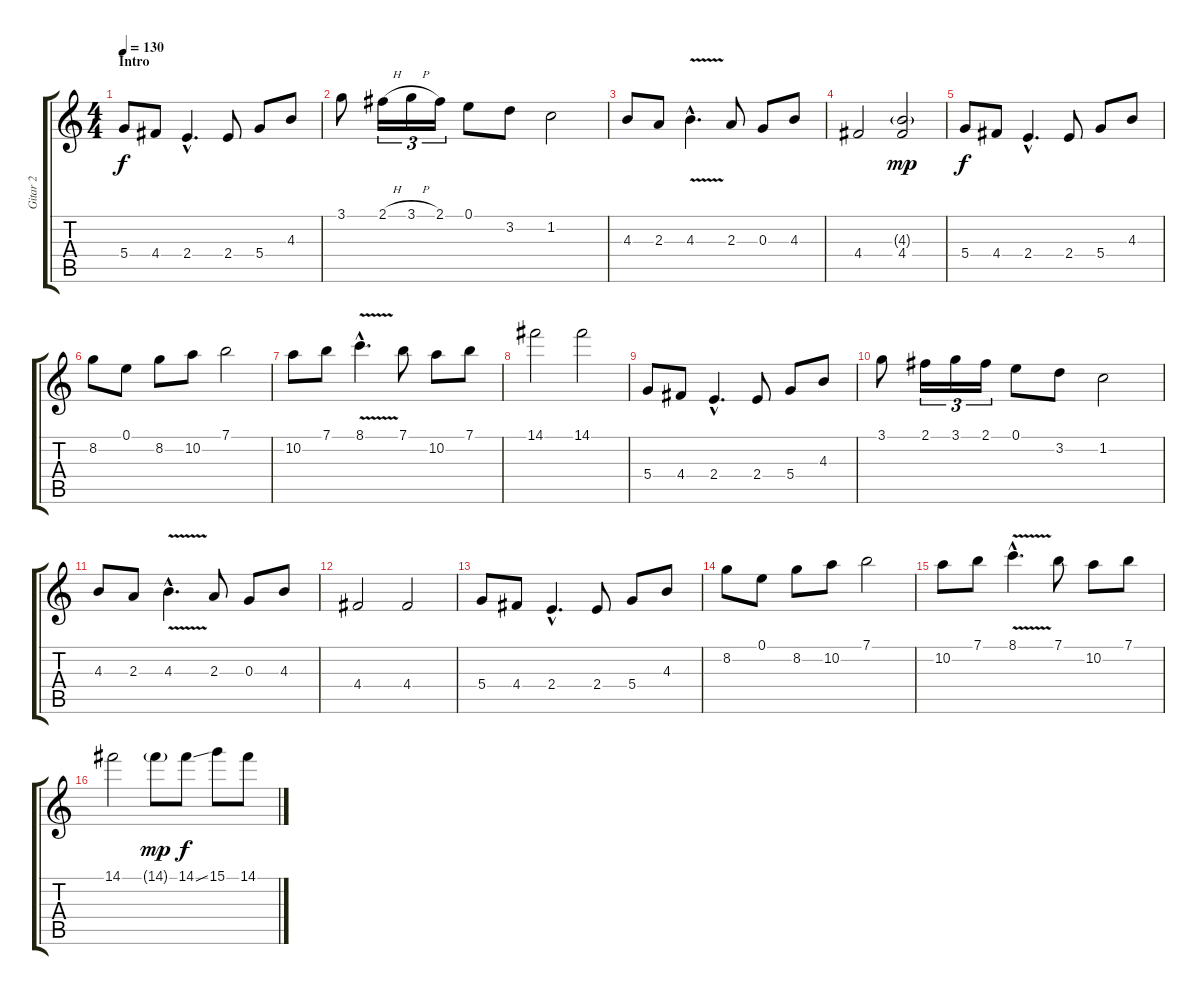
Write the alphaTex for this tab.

\track ("Gitar 2" "Gitar 2") {instrument distortionguitar}
\staff {score tabs}
\tuning (E4 B3 G3 D3 A2 E2) {hide}
\ts (4 4)
\section ("" "Intro")
\tempo 130
\clef g2
\ks c
5.4.8{dy f instrument distortionguitar} 4.4.8 2.4{hac}.4{d} 2.4.8 5.4.8 4.3.8 |
3.1.8 2.1{h}.16{tu (3 2)} 3.1{h}.16{tu (3 2)} 2.1.16{tu (3 2)} 0.1.8 3.2.8 1.2.2 |
4.3.8 2.3.8 4.3{v hac}.4{d} 2.3.8 0.3.8 4.3.8 |
4.4.2 (4.3{g} 4.4).2{dy mp} |
5.4.8{dy f} 4.4.8 2.4{hac}.4{d} 2.4.8 5.4.8 4.3.8 |
8.2.8 0.1.8 8.2.8 10.2.8 7.1.2 |
10.2.8 7.1.8 8.1{v hac}.4{d} 7.1.8 10.2.8 7.1.8 |
14.1.2 14.1.2 |
5.4.8 4.4.8 2.4{hac}.4{d} 2.4.8 5.4.8 4.3.8 |
3.1.8 2.1.16{tu (3 2)} 3.1.16{tu (3 2)} 2.1.16{tu (3 2)} 0.1.8 3.2.8 1.2.2 |
4.3.8 2.3.8 4.3{v hac}.4{d} 2.3.8 0.3.8 4.3.8 |
4.4.2 4.4.2 |
5.4.8 4.4.8 2.4{hac}.4{d} 2.4.8 5.4.8 4.3.8 |
8.2.8 0.1.8 8.2.8 10.2.8 7.1.2 |
10.2.8 7.1.8 8.1{v hac}.4{d} 7.1.8 10.2.8 7.1.8 |
14.1.2 14.1{g}.8{dy mp} 14.1{ss}.8{dy f} 15.1.8 14.1.8
